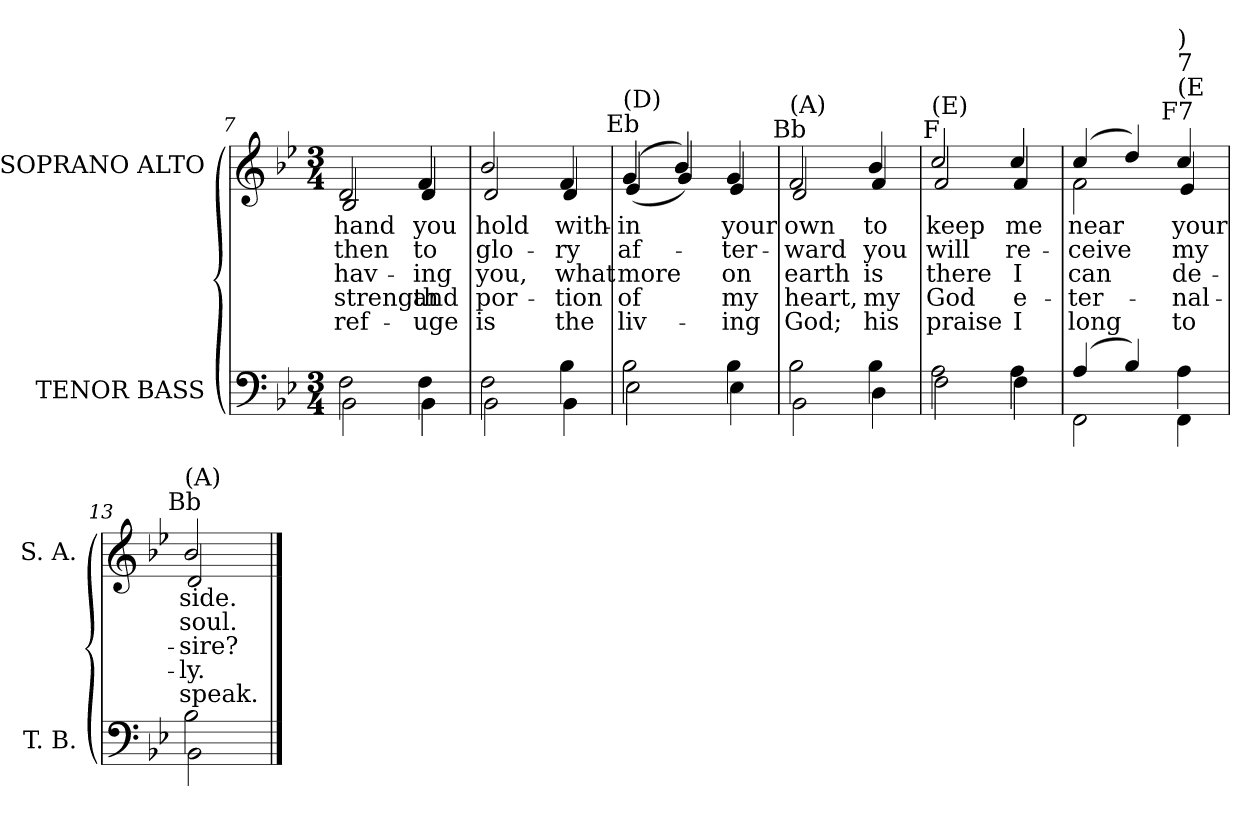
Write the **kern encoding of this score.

**kern	**kern	**text	**text	**text	**text	**text
*part2	*part1	*part1	*part1	*part1	*part1	*part1
*staff2	*staff1	*staff1	*staff1	*staff1	*staff1	*staff1
*I"TENOR BASS	*I"SOPRANO ALTO	*	*	*	*	*
*I'T. B.	*I'S. A.	*	*	*	*	*
*clefF4	*clefG2	*	*	*	*	*
*k[b-e-]	*k[b-e-]	*	*	*	*	*
*B-:	*B-:	*	*	*	*	*
*M3/4	*M3/4	*	*	*	*	*
=7	=7	=7	=7	=7	=7	=7
*^	*	*	*	*	*	*
!	!	!LO:TX:a:cj:t=Bb	!	!	!	!	!
!	!	!LO:TX:t=(A)	!	!	!	!	!
!	!	!	!LO:LY:b:color=#000000	!LO:LY:b:color=#000000	!LO:LY:b:color=#000000	!LO:LY:b:color=#000000	!LO:LY:b:color=#000000
*	*	*^	*	*	*	*	*
2Fi\	2BB-i\	2di/	2B-i/	hand	then	hav-	strength	ref-
!	!	!	!	!LO:LY:b:color=#000000	!LO:LY:b:color=#000000	!LO:LY:b:color=#000000	!LO:LY:b:color=#000000	!LO:LY:b:color=#000000
4Fi\	4BB-i\	4fi/	4di/	you	to	-ing	and	-uge
=8	=8	=8	=8	=8	=8	=8	=8	=8
!	!	!	!	!LO:LY:b:color=#000000	!LO:LY:b:color=#000000	!LO:LY:b:color=#000000	!LO:LY:b:color=#000000	!LO:LY:b:color=#000000
2Fi\	2BB-i\	2b-i/	2di/	hold	glo-	you,	por-	is
!	!	!	!	!LO:LY:b:color=#000000	!LO:LY:b:color=#000000	!LO:LY:b:color=#000000	!LO:LY:b:color=#000000	!LO:LY:b:color=#000000
4B-i\	4BB-i\	4fi/	4di/	with-	-ry	what	-tion	the
!!LO:LB:g=z	!!
=9	=9	=9	=9	=9	=9	=9	=9	=9
!	!	!LO:TX:a:cj:t=Eb	!	!	!	!	!	!
!	!	!LO:TX:t=(D)	!	!	!	!	!	!
!	!	!	!	!LO:LY:b:color=#000000	!LO:LY:b:color=#000000	!LO:LY:b:color=#000000	!LO:LY:b:color=#000000	!LO:LY:b:color=#000000
2B-i\	2E-i\	(4gi/	(4e-i/	-in	af-	more	of	liv-
.	.	4b-i/)	4gi/)	.	.	.	.	.
!	!	!	!	!LO:LY:b:color=#000000	!LO:LY:b:color=#000000	!LO:LY:b:color=#000000	!LO:LY:b:color=#000000	!LO:LY:b:color=#000000
4B-i\	4E-i\	4gi/	4e-i/	your	-ter-	on	my	-ing
=10	=10	=10	=10	=10	=10	=10	=10	=10
!	!	!LO:TX:a:cj:t=Bb	!	!	!	!	!	!
!	!	!LO:TX:t=(A)	!	!	!	!	!	!
!	!	!	!	!LO:LY:b:color=#000000	!LO:LY:b:color=#000000	!LO:LY:b:color=#000000	!LO:LY:b:color=#000000	!LO:LY:b:color=#000000
2B-i\	2BB-i\	2fi/	2di/	own	-ward	earth	heart,	God;
!	!	!	!	!LO:LY:b:color=#000000	!LO:LY:b:color=#000000	!LO:LY:b:color=#000000	!LO:LY:b:color=#000000	!LO:LY:b:color=#000000
4B-i\	4Di\	4b-i/	4fi/	to	you	is	my	his
=11	=11	=11	=11	=11	=11	=11	=11	=11
!	!	!LO:TX:a:cj:t=F	!	!	!	!	!	!
!	!	!LO:TX:t=(E)	!	!	!	!	!	!
!	!	!	!	!LO:LY:b:color=#000000	!LO:LY:b:color=#000000	!LO:LY:b:color=#000000	!LO:LY:b:color=#000000	!LO:LY:b:color=#000000
2Ai\	2Fi\	2cci/	2fi/	keep	will	there	God	praise
!	!	!	!	!LO:LY:b:color=#000000	!LO:LY:b:color=#000000	!LO:LY:b:color=#000000	!LO:LY:b:color=#000000	!LO:LY:b:color=#000000
4Ai\	4Fi\	4cci/	4fi/	me	re-	I	e-	I
=12	=12	=12	=12	=12	=12	=12	=12	=12
!	!	!	!	!LO:LY:b:color=#000000	!LO:LY:b:color=#000000	!LO:LY:b:color=#000000	!LO:LY:b:color=#000000	!LO:LY:b:color=#000000
(4Ai/	2FFi\	(4cci/	2fi\	near	-ceive	can	-ter-	long
4B-i/)	.	4ddi/)	.	.	.	.	.	.
!	!	!LO:TX:a:cj:t=F7	!	!	!	!	!	!
!	!	!LO:TX:t=(E	!	!	!	!	!	!
!	!	!LO:TX:t=7	!	!	!	!	!	!
!	!	!LO:TX:t=)	!	!	!	!	!	!
!	!	!	!	!LO:LY:b:color=#000000	!LO:LY:b:color=#000000	!LO:LY:b:color=#000000	!LO:LY:b:color=#000000	!LO:LY:b:color=#000000
4Ai\	4FFi\	4cci/	4e-i/	your	my	de-	-nal-	to
=13	=13	=13	=13	=13	=13	=13	=13	=13
!	!	!LO:TX:a:cj:t=Bb	!	!	!	!	!	!
!	!	!LO:TX:t=(A)	!	!	!	!	!	!
!	!	!	!	!LO:LY:b:color=#000000	!LO:LY:b:color=#000000	!LO:LY:b:color=#000000	!LO:LY:b:color=#000000	!LO:LY:b:color=#000000
2B-i\	2BB-i\	2b-i/	2di/	side.	soul.	-sire?	-ly.	speak.
*v	*v	*	*	*	*	*	*	*
*	*v	*v	*	*	*	*	*
==	==	==	==	==	==	==
*-	*-	*-	*-	*-	*-	*-
